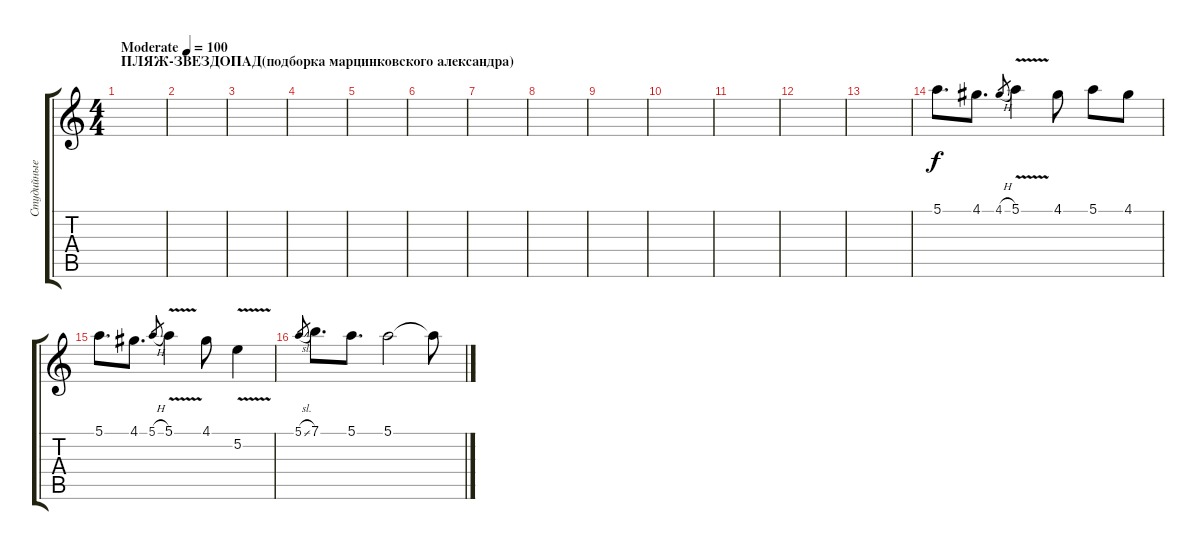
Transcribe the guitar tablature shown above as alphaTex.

\track ("Студийные подголоски" "Студийные ") {instrument acousticguitarsteel}
\staff {score tabs}
\tuning (E4 B3 G3 D3 A2 E2) {hide}
\ts (4 4)
\section ("" "ПЛЯЖ-ЗВЕЗДОПАД(подборка марцинковского александра)")
\tempo (100 "Moderate")
\clef g2
\ks c
|
|
|
|
|
|
|
|
|
|
|
|
|
5.1.8{d} 4.1.8{d} 4.1{h}.8{gr} 5.1{v}.4 4.1.8 5.1.8 4.1.8 |
5.1.8{d} 4.1.8{d} 5.1{h}.8{gr} 5.1{v}.4 4.1.8 5.2{v}.4 |
5.1{sl}.8{gr} 7.1.8{d} 5.1.8{d} 5.1.2 5.1{t}.8
